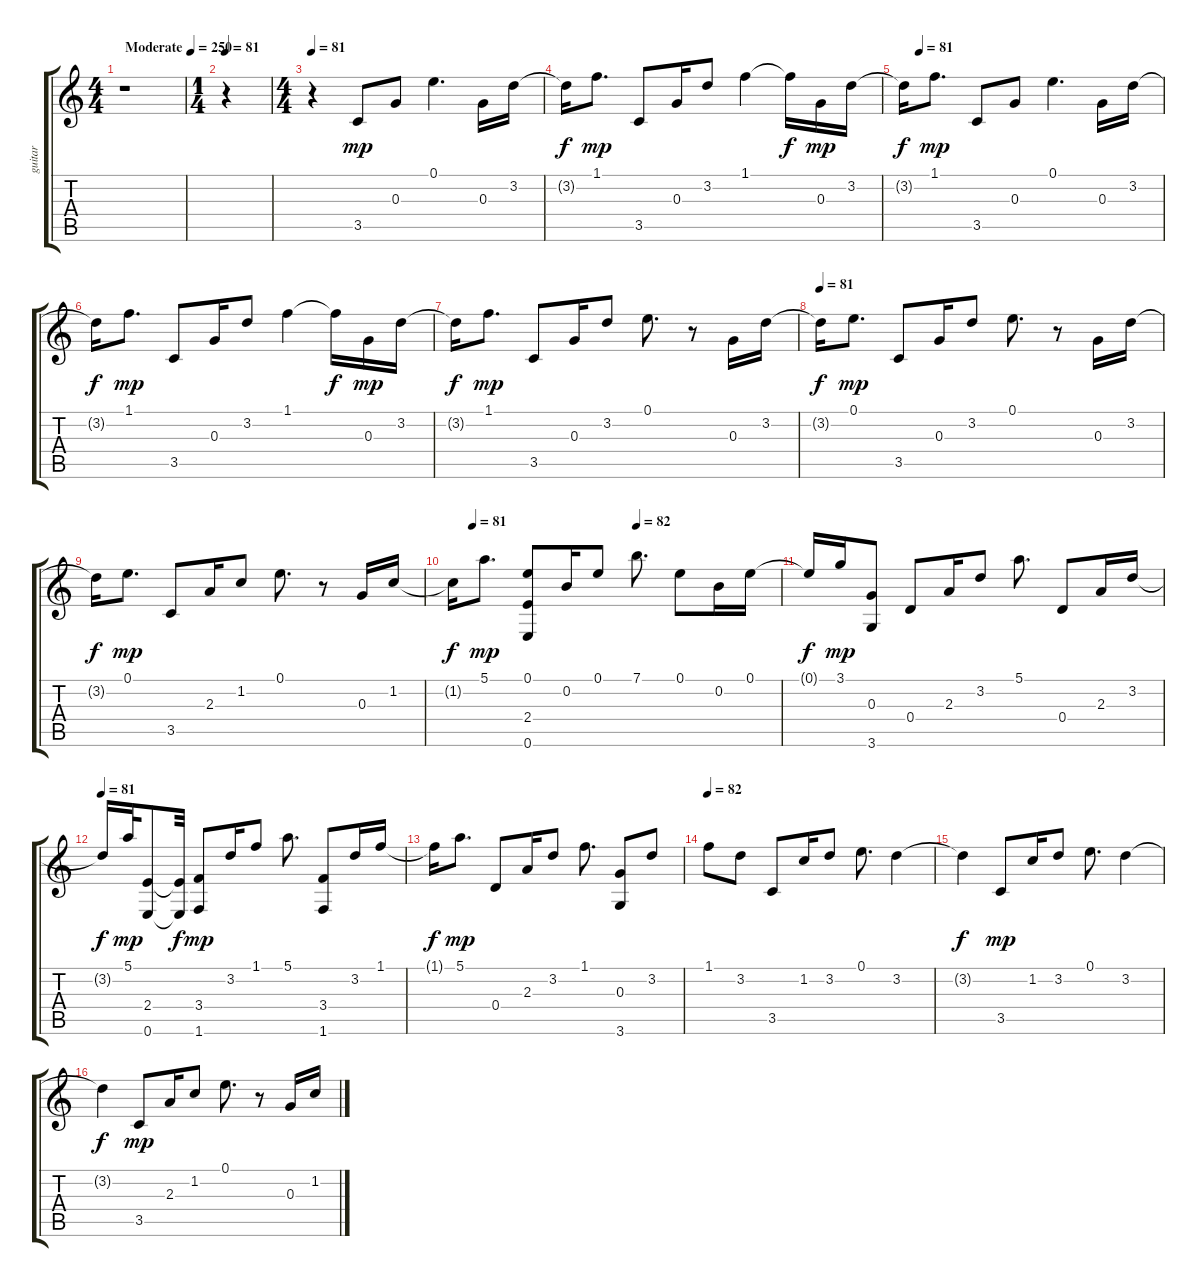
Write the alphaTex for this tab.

\track ("guitar" "guitar") {instrument acousticguitarsteel}
\staff {score tabs}
\tuning (E4 B3 G3 D3 A2 E2) {hide}
\ts (4 4)
\tempo (250 "Moderate")
\clef g2
\ks c
r.1{dy mp instrument acousticguitarsteel} |
\ts (1 4)
\tempo 81
r.4 |
\ts (4 4)
\tempo 81
r.4 3.5.8 0.3.8 0.1.4{d} 0.3.16 3.2.16 |
3.2{t}.16{dy f} 1.1.8{d dy mp} 3.5.8 0.3.16 3.2.8 1.1.4 1.1{t}.16{dy f} 0.3.16{dy mp} 3.2.16 |
\tempo (81 0.0625)
3.2{t}.16{dy f} 1.1.8{d dy mp} 3.5.8 0.3.8 0.1.4{d} 0.3.16 3.2.16 |
3.2{t}.16{dy f} 1.1.8{d dy mp} 3.5.8 0.3.16 3.2.8 1.1.4 1.1{t}.16{dy f} 0.3.16{dy mp} 3.2.16 |
3.2{t}.16{dy f} 1.1.8{d dy mp} 3.5.8 0.3.16 3.2.8 0.1.8{d} r.8 0.3.16 3.2.16 |
\tempo 81
3.2{t}.16{dy f} 0.1.8{d dy mp} 3.5.8 0.3.16 3.2.8 0.1.8{d} r.8 0.3.16 3.2.16 |
3.2{t}.16{dy f} 0.1.8{d dy mp} 3.5.8 2.3.16 1.2.8 0.1.8{d} r.8 0.3.16 1.2.16 |
\tempo (81 0.0625)
\tempo (82 0.5625)
1.2{t}.16{dy f} 5.1.8{d dy mp} (0.1 2.4 0.6).8 0.2.16 0.1.8 7.1.8{d} 0.1.8 0.2.16 0.1.16 |
0.1{t}.16{dy f} 3.1.16{dy mp} (0.3 3.6).8 0.4.8 2.3.16 3.2.8 5.1.8{d} 0.4.8 2.3.16 3.2.16 |
\tempo 81
3.2{t}.16{dy f} 5.1.32{dy mp} (2.4 0.6).8 (2.4{t} 0.6{t}).32{dy f} (3.4 1.6).8{dy mp} 3.2.16 1.1.8 5.1.8{d} (3.4 1.6).8 3.2.16 1.1.16 |
1.1{t}.16{dy f} 5.1.8{d dy mp} 0.4.8 2.3.16 3.2.8 1.1.8{d} (0.3 3.6).8 3.2.8 |
\tempo 82
1.1.8 3.2.8 3.5.8 1.2.16 3.2.8 0.1.8{d} 3.2.4 |
3.2{t}.4{dy f} 3.5.8{dy mp} 1.2.16 3.2.8 0.1.8{d} 3.2.4 |
3.2{t}.4{dy f} 3.5.8{dy mp} 2.3.16 1.2.8 0.1.8{d} r.8 0.3.16 1.2.16
